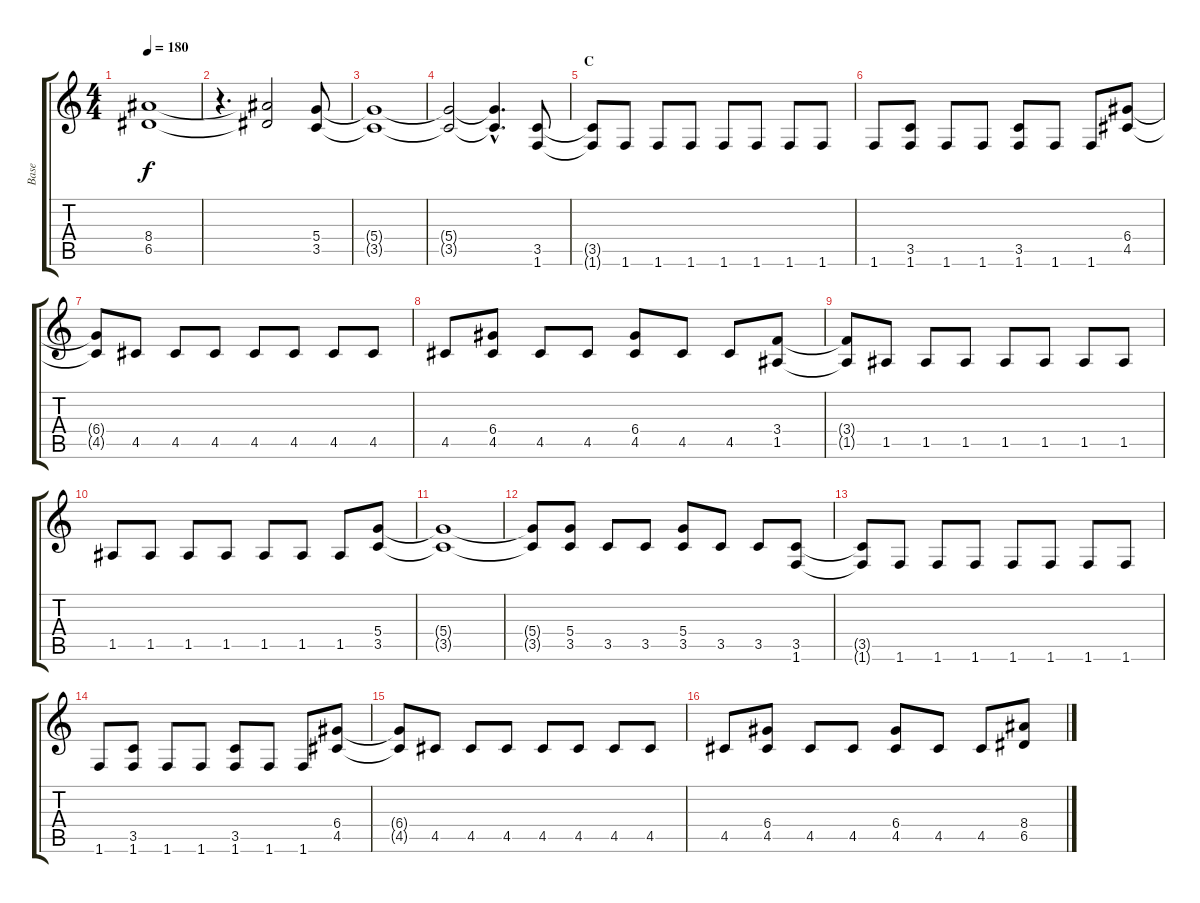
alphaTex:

\track ("Base" "Base") {instrument distortionguitar}
\staff {score tabs}
\tuning (E4 B3 G3 D3 A2 E2) {hide}
\ts (4 4)
\tempo 180
\clef g2
\ks c
(8.4 6.5).1{dy f} |
r.4{d} (8.4{t} 6.5{t}).2 (5.4 3.5).8 |
(5.4{t} 3.5{t}).1 |
(5.4{t} 3.5{t}).2 (5.4{hac t} 3.5{hac t}).4{d} (3.5 1.6).8 |
\section ("" "C")
(3.5{t} 1.6{t}).8 1.6.8 1.6.8 1.6.8 1.6.8 1.6.8 1.6.8 1.6.8 |
1.6.8 (3.5 1.6).8 1.6.8 1.6.8 (3.5 1.6).8 1.6.8 1.6.8 (6.4 4.5).8 |
(6.4{t} 4.5{t}).8 4.5.8 4.5.8 4.5.8 4.5.8 4.5.8 4.5.8 4.5.8 |
4.5.8 (6.4 4.5).8 4.5.8 4.5.8 (6.4 4.5).8 4.5.8 4.5.8 (3.4 1.5).8 |
(3.4{t} 1.5{t}).8 1.5.8 1.5.8 1.5.8 1.5.8 1.5.8 1.5.8 1.5.8 |
1.5.8 1.5.8 1.5.8 1.5.8 1.5.8 1.5.8 1.5.8 (5.4 3.5).8 |
(5.4{t} 3.5{t}).1 |
(5.4{t} 3.5{t}).8 (5.4 3.5).8 3.5.8 3.5.8 (5.4 3.5).8 3.5.8 3.5.8 (3.5 1.6).8 |
(3.5{t} 1.6{t}).8 1.6.8 1.6.8 1.6.8 1.6.8 1.6.8 1.6.8 1.6.8 |
1.6.8 (3.5 1.6).8 1.6.8 1.6.8 (3.5 1.6).8 1.6.8 1.6.8 (6.4 4.5).8 |
(6.4{t} 4.5{t}).8 4.5.8 4.5.8 4.5.8 4.5.8 4.5.8 4.5.8 4.5.8 |
4.5.8 (6.4 4.5).8 4.5.8 4.5.8 (6.4 4.5).8 4.5.8 4.5.8 (8.4 6.5).8
